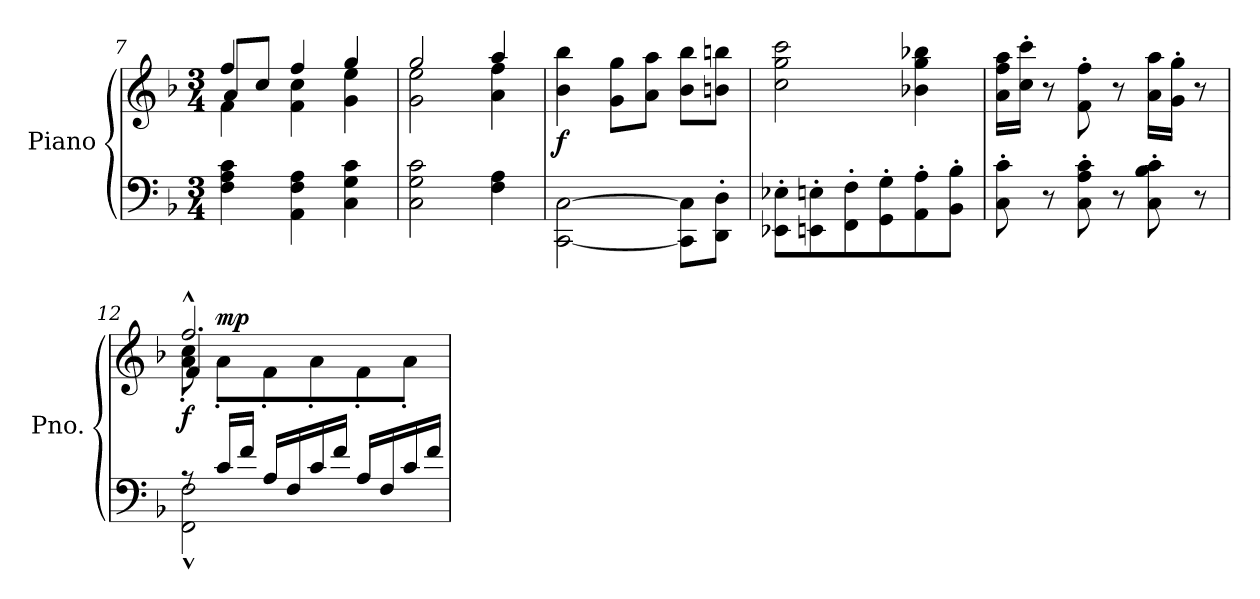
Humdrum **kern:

**kern	**kern	**dynam
*part1	*part1	*part1
*staff2	*staff1	*staff1/2
*I"Piano	*	*
*I'Pno.	*	*
!!LO:LB:g=z
*clefF4	*clefG2	*
*k[b-]	*k[b-]	*
*M3/4	*M3/4	*
=7	=7	=7
*	*^	*
*	*	*^	*
4F\ 4A\ 4c\	4ff/	4f\	8a/L	.
.	.	.	8cc/J	.
4AA\ 4F\ 4A\	4ff/	4f\ 4cc\	2raayy	.
4C\ 4G\ 4c\	4gg/	4g\ 4ee\	.	.
*	*	*v	*v	*
=8	=8	=8	=8
2C\ 2G\ 2c\	2gg/	2g\ 2ee\	.
4F\ 4A\	4aa/	4a\ 4ff\	.
=9	=9	=9	=9
!	!	!	!LO:DY:b
*	*v	*v	*
[2CC\ [2C\	4b-\ 4bb-\	f
.	8g\ 8gg\L	.
.	8a\ 8aa\J	.
8CC\] 8C\]L	8b-\ 8bb-\L	.
8DD\' 8D\'J	8bn\ 8bbn\J	.
=10	=10	=10
8EE-X\' 8E-X\'L	2cc\ 2gg\ 2ccc\	.
8EEn\' 8En\'	.	.
8FF\' 8F\'	.	.
8GG\' 8G\'	.	.
8AA\' 8A\'	4b-X\ 4gg\ 4bb-X\	.
8BB-\' 8B-\'J	.	.
=11	=11	=11
8C\' 8c\'	16a\ 16ff\ 16aa\LL	.
.	16cc\' 16ccc\'JJ	.
8r	8r	.
8C\' 8A\' 8c\'	8f\' 8ff\'	.
8r	8r	.
8C\' 8B-\' 8c\'	16a\ 16aa\LL	.
.	16g\' 16gg\'JJ	.
8r	8r	.
!!LO:LB:g=z
=12	=12	=12
*^	*^	*
*	*	*	*^	*
!	!	!	!	!	!LO:DY:b
8rA	2FF\^^ 2F\^^	2.ff^^/	8a\' 8cc\'	4f/	f
!	!	!	!	!	!LO:DY:a
16c/LL	.	.	8a'\L	.	mp
16f/JJ	.	.	.	.	.
16A/LL	.	.	8f'\	2ryy	.
16F/	.	.	.	.	.
16c/	.	.	8a'\	.	.
16f/JJ	.	.	.	.	.
16A/LL	4ryy	.	8f'\	.	.
16F/	.	.	.	.	.
16c/	.	.	8a'\J	.	.
16f/JJ	.	.	.	.	.
*v	*v	*	*	*	*
*	*v	*v	*v	*
=	=	=
*-	*-	*-
